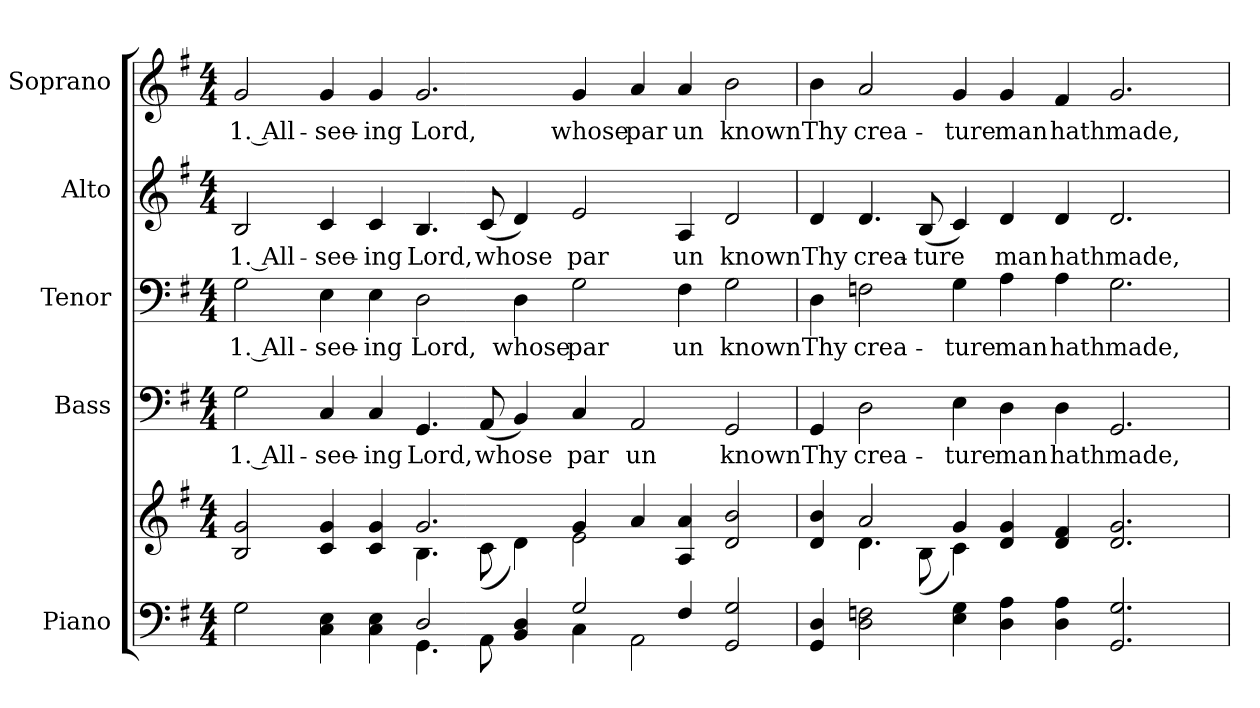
**kern	**kern	**kern	**text	**kern	**text	**kern	**text	**kern	**text
*part5	*part5	*part4	*part4	*part3	*part3	*part2	*part2	*part1	*part1
*staff6	*staff5	*staff4	*staff4	*staff3	*staff3	*staff2	*staff2	*staff1	*staff1
*I"Piano	*	*I"Bass	*	*I"Tenor	*	*I"Alto	*	*I"Soprano	*
*I'Pno.	*	*I'B.	*	*I'T.	*	*I'A.	*	*I'S.	*
!!LO:PB:g=z
*clefF4	*clefG2	*clefF4	*	*clefF4	*	*clefG2	*	*clefG2	*
*k[f#]	*k[f#]	*k[f#]	*	*k[f#]	*	*k[f#]	*	*k[f#]	*
*G:	*G:	*G:	*	*G:	*	*G:	*	*G:	*
*M4/4	*M4/4	*M4/4	*	*M4/4	*	*M4/4	*	*M4/4	*
*MM150	*MM150	*MM150	*	*MM150	*	*MM150	*	*MM150	*
=1	=1	=1	=1	=1	=1	=1	=1	=1	=1
*^	*^	*	*	*	*	*	*	*	*
!	!	!	!	!	!LO:LY:b:color=#000000	!	!	!	!	!	!
!	!	!	!	!	!	!	!LO:LY:b:color=#000000	!	!	!	!
!	!	!	!	!	!	!	!	!	!LO:LY:b:color=#000000	!	!
!	!	!	!	!	!	!	!	!	!	!	!LO:LY:b:color=#000000
2Gi\	1ryy	2Bi/ 2gi	1ryy	2Gi\	1. All-	2Gi\	1. All-	2Bi/	1. All-	2gi/	1. All-
!	!	!	!	!	!LO:LY:b:color=#000000	!	!	!	!	!	!
!	!	!	!	!	!	!	!LO:LY:b:color=#000000	!	!	!	!
!	!	!	!	!	!	!	!	!	!LO:LY:b:color=#000000	!	!
!	!	!	!	!	!	!	!	!	!	!	!LO:LY:b:color=#000000
4Ci\ 4Ei	.	4ci/ 4gi	.	4Ci/	-see-	4Ei\	-see-	4ci/	-see-	4gi/	-see-
!	!	!	!	!	!LO:LY:b:color=#000000	!	!	!	!	!	!
!	!	!	!	!	!	!	!LO:LY:b:color=#000000	!	!	!	!
!	!	!	!	!	!	!	!	!	!LO:LY:b:color=#000000	!	!
!	!	!	!	!	!	!	!	!	!	!	!LO:LY:b:color=#000000
4Ci\ 4Ei	.	4ci/ 4gi	.	4Ci/	-ing	4Ei\	-ing	4ci/	-ing	4gi/	-ing
!	!	!	!	!	!LO:LY:b:color=#000000	!	!	!	!	!	!
!	!	!	!	!	!	!	!LO:LY:b:color=#000000	!	!	!	!
!	!	!	!	!	!	!	!	!	!LO:LY:b:color=#000000	!	!
!	!	!	!	!	!	!	!	!	!	!	!LO:LY:b:color=#000000
2Di/	4.GGi\	2.gi/	4.Bi\	4.GGi/	Lord,	2Di\	Lord,	4.Bi/	Lord,	2.gi/	Lord,
!	!	!	!	!	!LO:LY:b:color=#000000	!	!	!	!	!	!
!	!	!	!	!	!	!	!	!	!LO:LY:b:color=#000000	!	!
.	8AAi\	.	(8ci\	(8AAi/	whose	.	.	(8ci/	whose	.	.
!	!	!	!	!	!	!	!LO:LY:b:color=#000000	!	!	!	!
4BBi/ 4Di	4ryy	.	4di\)	4BBi/)	.	4Di\	whose	4di/)	.	.	.
!	!	!	!	!	!LO:LY:b:color=#000000	!	!	!	!	!	!
!	!	!	!	!	!	!	!LO:LY:b:color=#000000	!	!	!	!
!	!	!	!	!	!	!	!	!	!LO:LY:b:color=#000000	!	!
!	!	!	!	!	!	!	!	!	!	!	!LO:LY:b:color=#000000
2Gi/	4Ci\	4gi/	2ei\	4Ci/	par	2Gi\	par	2ei/	par	4gi/	whose
!	!	!	!	!	!LO:LY:b:color=#000000	!	!	!	!	!	!
!	!	!	!	!	!	!	!	!	!	!	!LO:LY:b:color=#000000
.	2AAi\	4ai/	.	2AAi/	un	.	.	.	.	4ai/	par
!	!	!	!	!	!	!	!LO:LY:b:color=#000000	!	!	!	!
!	!	!	!	!	!	!	!	!	!LO:LY:b:color=#000000	!	!
!	!	!	!	!	!	!	!	!	!	!	!LO:LY:b:color=#000000
4F#i/	.	4Ai/ 4ai	4ryy	.	.	4F#i\	un	4Ai/	un	4ai/	un
!	!	!	!	!	!LO:LY:b:color=#000000	!	!	!	!	!	!
!	!	!	!	!	!	!	!LO:LY:b:color=#000000	!	!	!	!
!	!	!	!	!	!	!	!	!	!LO:LY:b:color=#000000	!	!
!	!	!	!	!	!	!	!	!	!	!	!LO:LY:b:color=#000000
2GGi/ 2Gi	2ryy	2di/ 2bi	2ryy	2GGi/	known	2Gi\	known	2di/	known	2bi\	known
*v	*v	*	*	*	*	*	*	*	*	*	*
!!LO:PB:g=z
=2	=2	=2	=2	=2	=2	=2	=2	=2	=2	=2
*^	*	*	*	*	*	*	*	*	*	*
!	!	!	!	!	!LO:LY:b:color=#000000	!	!	!	!	!	!
*v	*v	*	*	*	*	*	*	*	*	*	*
*^	*	*	*	*	*	*	*	*	*	*
!	!	!	!	!	!	!	!LO:LY:b:color=#000000	!	!	!	!
*v	*v	*	*	*	*	*	*	*	*	*	*
*^	*	*	*	*	*	*	*	*	*	*
!	!	!	!	!	!	!	!	!	!LO:LY:b:color=#000000	!	!
*v	*v	*	*	*	*	*	*	*	*	*	*
*^	*	*	*	*	*	*	*	*	*	*
!	!	!	!	!	!	!	!	!	!	!	!LO:LY:b:color=#000000
*v	*v	*	*	*	*	*	*	*	*	*	*
4GGi/ 4Di	4di/ 4bi	4ryy	4GGi/	Thy	4Di\	Thy	4di/	Thy	4bi\	Thy
!	!	!	!	!LO:LY:b:color=#000000	!	!	!	!	!	!
!	!	!	!	!	!	!LO:LY:b:color=#000000	!	!	!	!
!	!	!	!	!	!	!	!	!LO:LY:b:color=#000000	!	!
!	!	!	!	!	!	!	!	!	!	!LO:LY:b:color=#000000
2Di\ 2Fni	2ai/	4.di\	2Di\	crea-	2Fni\	crea-	4.di/	crea-	2ai/	crea-
!	!	!	!	!	!	!	!	!LO:LY:b:color=#000000	!	!
.	.	(8Bi\	.	.	.	.	(8Bi/	-ture	.	.
!	!	!	!	!LO:LY:b:color=#000000	!	!	!	!	!	!
!	!	!	!	!	!	!LO:LY:b:color=#000000	!	!	!	!
!	!	!	!	!	!	!	!	!	!	!LO:LY:b:color=#000000
4Ei\ 4Gi	4gi/	4ci\)	4Ei\	-ture	4Gi\	-ture	4ci/)	.	4gi/	-ture
!	!	!	!	!LO:LY:b:color=#000000	!	!	!	!	!	!
!	!	!	!	!	!	!LO:LY:b:color=#000000	!	!	!	!
!	!	!	!	!	!	!	!	!LO:LY:b:color=#000000	!	!
!	!	!	!	!	!	!	!	!	!	!LO:LY:b:color=#000000
4Di\ 4Ai	4di/ 4gi	1ryy	4Di\	man	4Ai\	man	4di/	man	4gi/	man
!	!	!	!	!LO:LY:b:color=#000000	!	!	!	!	!	!
!	!	!	!	!	!	!LO:LY:b:color=#000000	!	!	!	!
!	!	!	!	!	!	!	!	!LO:LY:b:color=#000000	!	!
!	!	!	!	!	!	!	!	!	!	!LO:LY:b:color=#000000
4Di\ 4Ai	4di/ 4f#i	.	4Di\	hath	4Ai\	hath	4di/	hath	4f#i/	hath
!	!	!	!	!LO:LY:b:color=#000000	!	!	!	!	!	!
!	!	!	!	!	!	!LO:LY:b:color=#000000	!	!	!	!
!	!	!	!	!	!	!	!	!LO:LY:b:color=#000000	!	!
!	!	!	!	!	!	!	!	!	!	!LO:LY:b:color=#000000
2.GGi/ 2.Gi	2.di/ 2.gi	.	2.GGi/	made,	2.Gi\	made,	2.di/	made,	2.gi/	made,
.	.	4ryy	.	.	.	.	.	.	.	.
*	*v	*v	*	*	*	*	*	*	*	*
=	=	=	=	=	=	=	=	=	=
*-	*-	*-	*-	*-	*-	*-	*-	*-	*-
